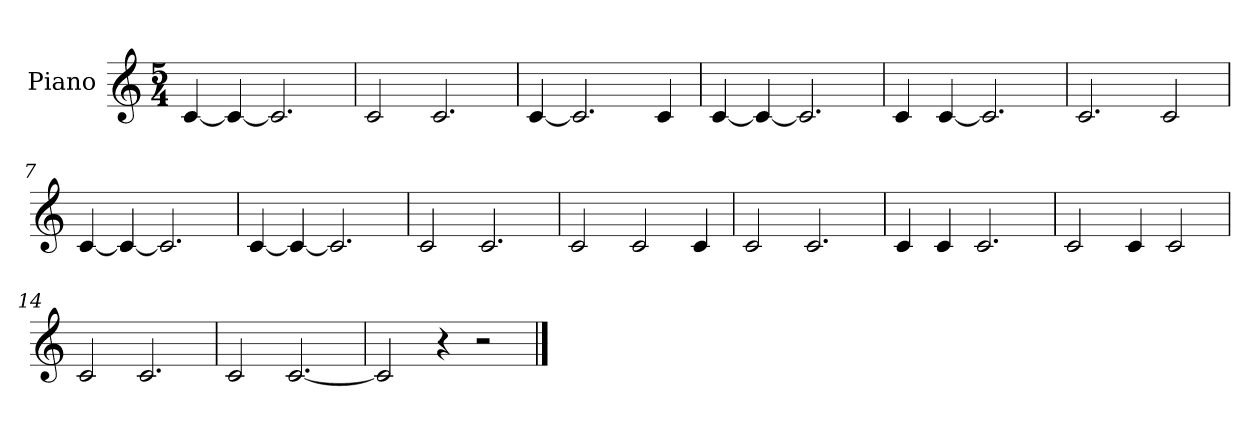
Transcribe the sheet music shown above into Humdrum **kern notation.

**kern
*part1
*staff1
*I"Piano
*I'Pno.
*clefG2
*k[]
*M5/4
*MM90
=1
[4c/
4c/_
2.c/]
=2
2c/
2.c/
=3
[4c/
2.c/]
4c/
=4
[4c/
4c/_
2.c/]
=5
4c/
[4c/
2.c/]
=6
2.c/
2c/
=7
[4c/
4c/_
2.c/]
=8
[4c/
4c/_
2.c/]
=9
2c/
2.c/
=10
2c/
2c/
4c/
=11
2c/
2.c/
=12
4c/
4c/
2.c/
=13
2c/
4c/
2c/
=14
2c/
2.c/
=15
2c/
[2.c/
=16
2c/]
4r
2r
==
*-
